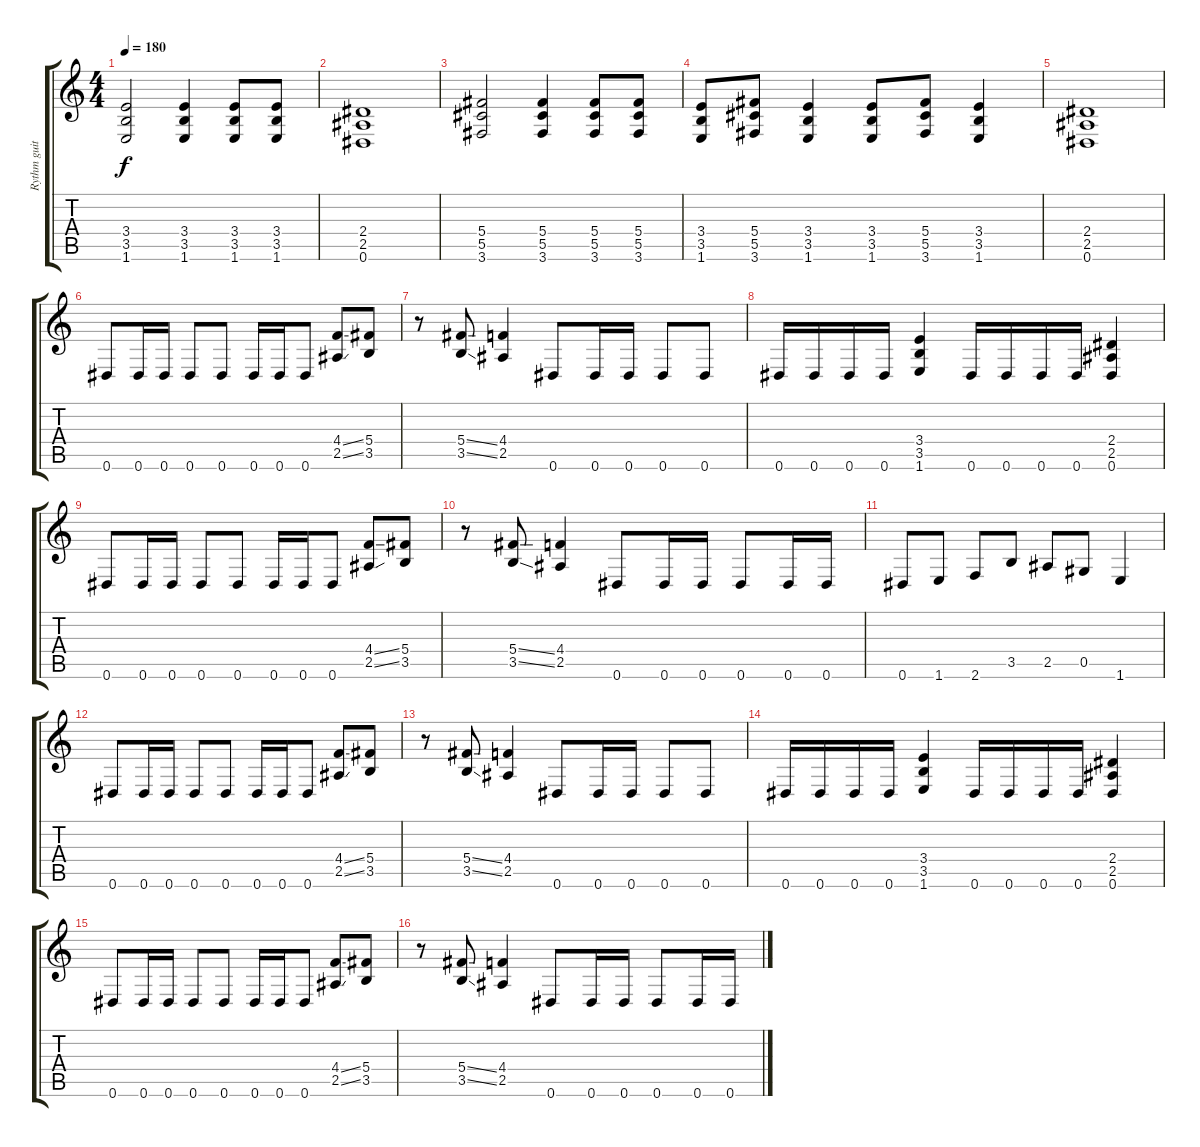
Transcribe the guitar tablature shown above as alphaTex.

\track ("Rythm guitar Eb" "Rythm guit") {instrument distortionguitar}
\staff {score tabs}
\tuning (Eb4 Bb3 Gb3 Db3 Ab2 Eb2) {hide}
\ts (4 4)
\tempo 180
\clef g2
\ks c
(3.4 3.5 1.6).2{dy f} (3.4 3.5 1.6).4 (3.4 3.5 1.6).8 (3.4 3.5 1.6).8 |
(2.4 2.5 0.6).1 |
(5.4 5.5 3.6).2 (5.4 5.5 3.6).4 (5.4 5.5 3.6).8 (5.4 5.5 3.6).8 |
(3.4 3.5 1.6).8 (5.4 5.5 3.6).8 (3.4 3.5 1.6).4 (3.4 3.5 1.6).8 (5.4 5.5 3.6).8 (3.4 3.5 1.6).4 |
(2.4 2.5 0.6).1 |
0.6.8 0.6.16 0.6.16 0.6.8 0.6.8 0.6.16 0.6.16 0.6.8 (4.4{ss} 2.5{ss}).8 (5.4 3.5).8 |
r.8 (5.4{ss} 3.5{ss}).8 (4.4 2.5).4 0.6.8 0.6.16 0.6.16 0.6.8 0.6.8 |
0.6.16 0.6.16 0.6.16 0.6.16 (3.4 3.5 1.6).4 0.6.16 0.6.16 0.6.16 0.6.16 (2.4 2.5 0.6).4 |
0.6.8 0.6.16 0.6.16 0.6.8 0.6.8 0.6.16 0.6.16 0.6.8 (4.4{ss} 2.5{ss}).8 (5.4 3.5).8 |
r.8 (5.4{ss} 3.5{ss}).8 (4.4 2.5).4 0.6.8 0.6.16 0.6.16 0.6.8 0.6.16 0.6.16 |
0.6.8 1.6.8 2.6.8 3.5.8 2.5.8 0.5.8 1.6.4 |
0.6.8 0.6.16 0.6.16 0.6.8 0.6.8 0.6.16 0.6.16 0.6.8 (4.4{ss} 2.5{ss}).8 (5.4 3.5).8 |
r.8 (5.4{ss} 3.5{ss}).8 (4.4 2.5).4 0.6.8 0.6.16 0.6.16 0.6.8 0.6.8 |
0.6.16 0.6.16 0.6.16 0.6.16 (3.4 3.5 1.6).4 0.6.16 0.6.16 0.6.16 0.6.16 (2.4 2.5 0.6).4 |
0.6.8 0.6.16 0.6.16 0.6.8 0.6.8 0.6.16 0.6.16 0.6.8 (4.4{ss} 2.5{ss}).8 (5.4 3.5).8 |
r.8 (5.4{ss} 3.5{ss}).8 (4.4 2.5).4 0.6.8 0.6.16 0.6.16 0.6.8 0.6.16 0.6.16
